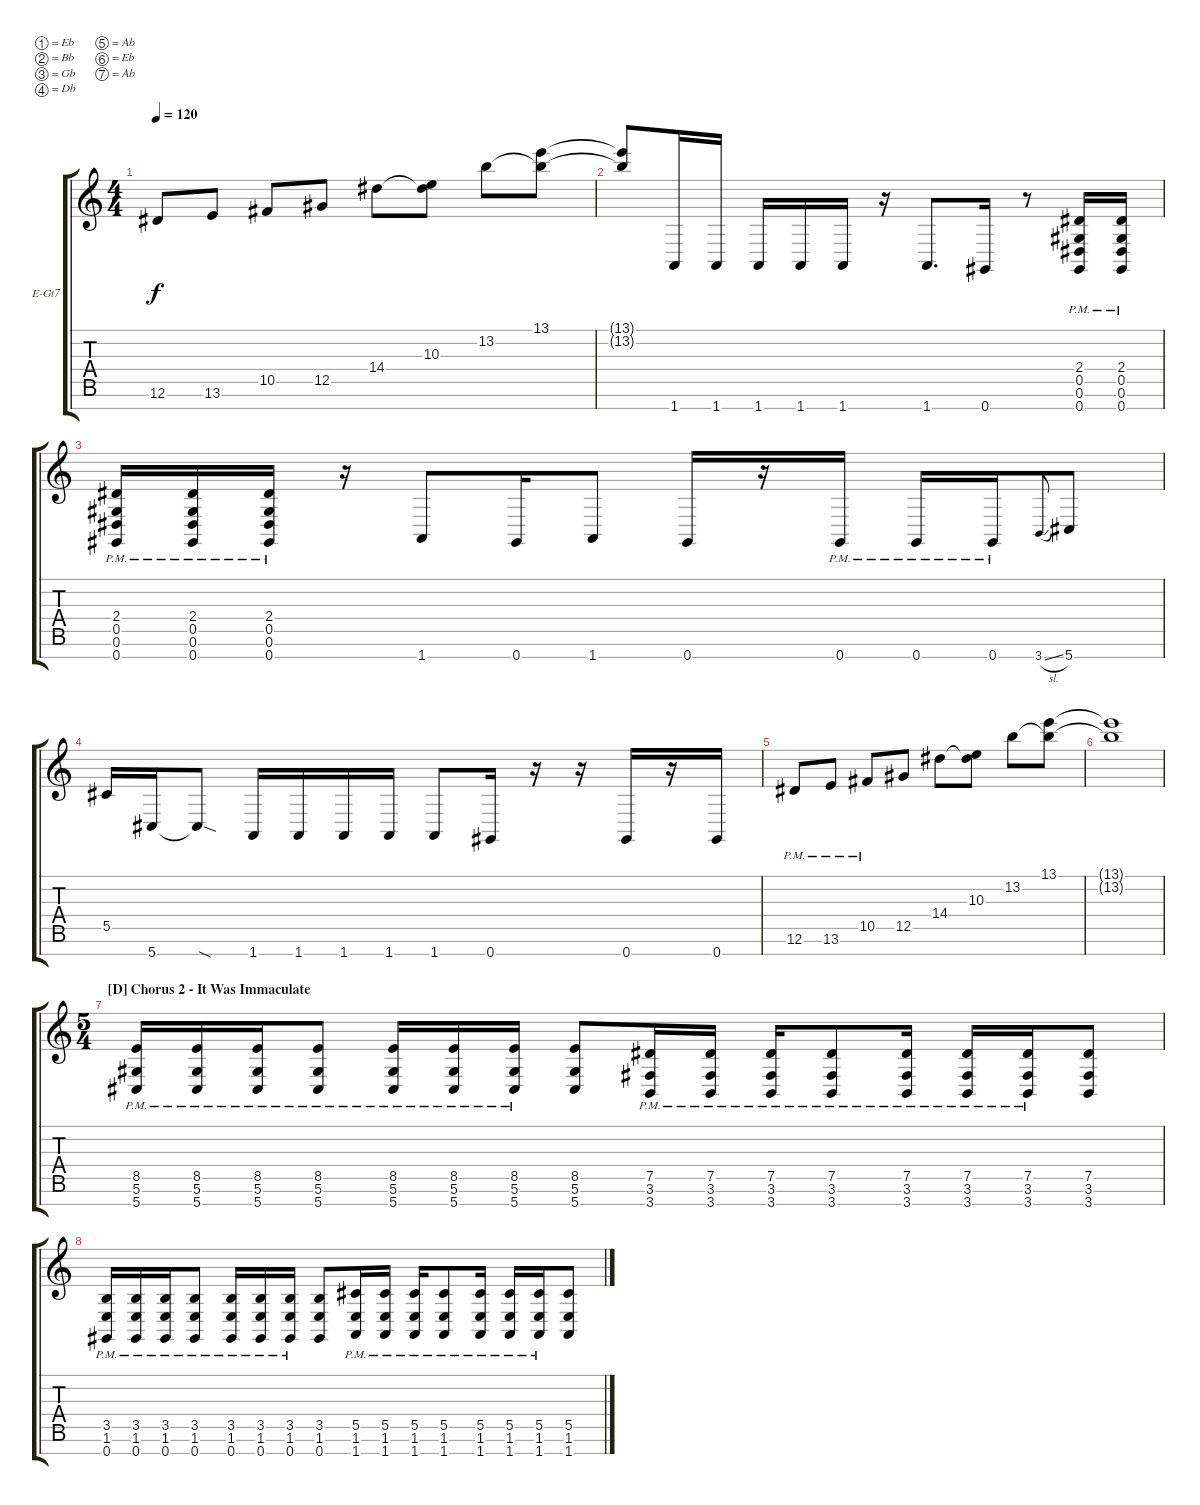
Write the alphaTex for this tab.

\defaultSystemsLayout 4
\bracketExtendMode groupsimilarinstruments
\firstSystemTrackNameOrientation horizontal
\otherSystemsTrackNameOrientation horizontal
\track ("Distorted Rhythm Loud" "E-Gt7") {instrument distortionguitar}
\staff {score tabs}
\tuning (Eb4 Bb3 Gb3 Db3 Ab2 Eb2 Ab1)
\ts (4 4)
\tempo 120
\clef g2
\ks c
12.6.8{dy f} 13.6.8 10.5.8 12.5.8 14.4.8 (10.3 14.4{t}).8 13.2.8 (13.1 13.2{t}).8 |
(13.2{t} 13.1{t}).8 1.7.16 1.7.16 1.7.16 1.7.16 1.7.16 r.16 1.7.8{d} 0.7.16 r.8 (0.7{pm} 0.6{pm} 0.5{pm} 2.4{pm}).16 (0.7{pm} 2.4{pm} 0.5{pm} 0.6{pm}).16 |
(0.7{pm} 2.4{pm} 0.5{pm} 0.6{pm}).16 (0.7{pm} 2.4{pm} 0.5{pm} 0.6{pm}).16 (0.7{pm} 2.4{pm} 0.5{pm} 0.6{pm}).16 r.16 1.7.8 0.7.16 1.7.8 0.7.16 r.16 0.7{pm}.16 0.7{pm}.16 0.7{pm}.16 3.7{sl}.8{gr onbeat} 5.7.8 |
5.5.16 5.7.16 5.7{sod t}.8 1.7.16 1.7.16 1.7.16 1.7.16 1.7.8 0.7.16 r.16 r.16 0.7.16 r.16 0.7.16 |
12.6{pm}.8 13.6{pm}.8 10.5{pm}.8 12.5.8 14.4.8 (10.3 14.4{t}).8 13.2.8 (13.1 13.2{t}).8 |
(13.2{t} 13.1{t}).1 |
\ts (5 4)
\section ("D" "Chorus 2 - It Was Immaculate")
(5.7{pm} 5.6{pm} 8.5{pm}).16 (5.7{pm} 5.6{pm} 8.5{pm}).16 (5.7{pm} 5.6{pm} 8.5{pm}).16 (5.7{pm} 5.6{pm} 8.5{pm}).8 (5.7{pm} 5.6{pm} 8.5{pm}).16 (5.7{pm} 5.6{pm} 8.5{pm}).16 (5.7{pm} 5.6{pm} 8.5{pm}).16 (5.7 5.6 8.5).8 (3.7{pm} 3.6{pm} 7.5{pm}).16 (3.7{pm} 3.6{pm} 7.5{pm}).16 (3.7{pm} 3.6{pm} 7.5{pm}).16 (3.7{pm} 3.6{pm} 7.5{pm}).8 (3.7{pm} 3.6{pm} 7.5{pm}).16 (3.7{pm} 3.6{pm} 7.5{pm}).16 (3.7{pm} 3.6{pm} 7.5{pm}).16 (3.7 3.6 7.5).8 |
(0.7{pm} 1.6{pm} 3.5{pm}).16 (3.5{pm} 0.7{pm} 1.6{pm}).16 (3.5{pm} 0.7{pm} 1.6{pm}).16 (3.5{pm} 0.7{pm} 1.6{pm}).8 (3.5{pm} 0.7{pm} 1.6{pm}).16 (3.5{pm} 0.7{pm} 1.6{pm}).16 (3.5{pm} 0.7{pm} 1.6{pm}).16 (3.5 0.7 1.6).8 (5.5{pm} 1.7{pm} 1.6{pm}).16 (5.5{pm} 1.7{pm} 1.6{pm}).16 (5.5{pm} 1.7{pm} 1.6{pm}).16 (5.5{pm} 1.7{pm} 1.6{pm}).8 (5.5{pm} 1.7{pm} 1.6{pm}).16 (5.5{pm} 1.7{pm} 1.6{pm}).16 (5.5{pm} 1.7{pm} 1.6{pm}).16 (5.5 1.7 1.6).8
